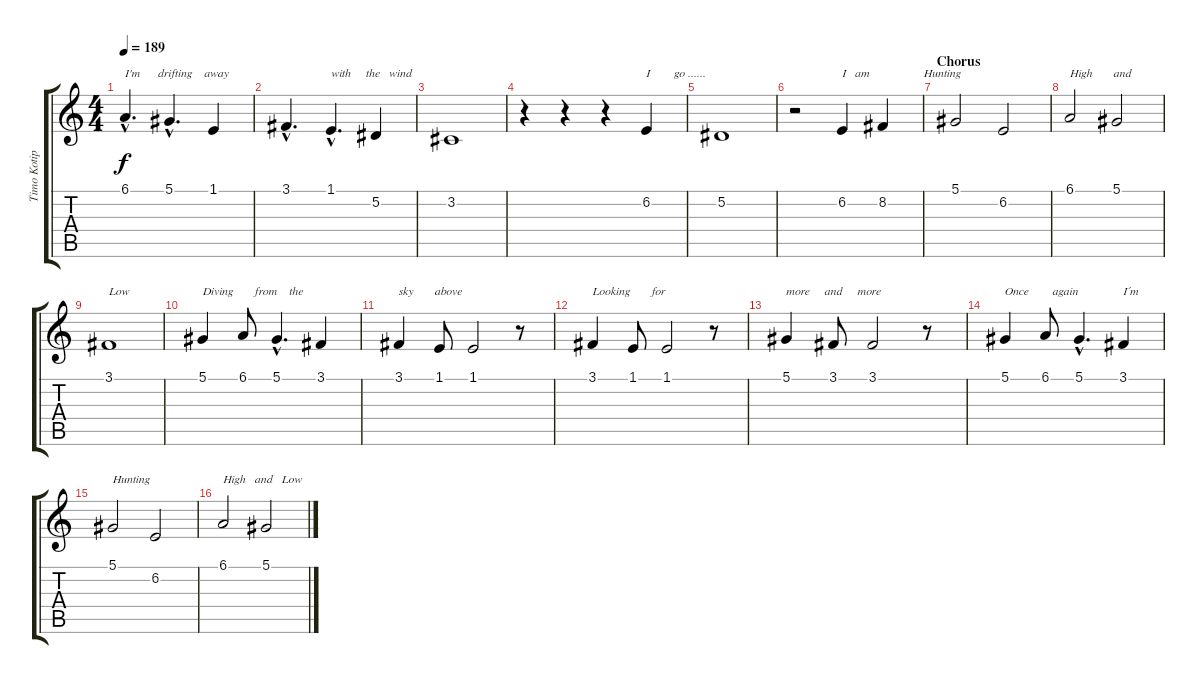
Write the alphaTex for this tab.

\track ("Timo Kotipelto" "Timo Kotip") {instrument stringensemble1}
\staff {score tabs}
\tuning (Eb4 Bb3 Gb3 Db3 Ab2 Eb2) {hide}
\ts (4 4)
\tempo 189
\clef g2
\ks c
6.1{hac}.4{d txt "I'm      drifting    away " dy f} 5.1{hac}.4{d} 1.1.4 |
3.1{hac}.4{d} 1.1{hac}.4{d txt "with     the   wind "} 5.2.4 |
3.2.1 |
r.4 r.4 r.4 6.2.4{txt "I        go ......"} |
5.2.1 |
r.2 6.2.4{txt "I   am                  Hunting"} 8.2.4 |
\section ("" "Chorus")
5.1.2 6.2.2 |
6.1.2{txt "High       and"} 5.1.2 |
3.1.1{txt "Low"} |
5.1.4{txt "Diving       from    the"} 6.1.8 5.1{hac}.4{d} 3.1.4 |
3.1.4{txt "sky       above"} 1.1.8 1.1.2 r.8 |
3.1.4{txt "Looking       for"} 1.1.8 1.1.2 r.8 |
5.1.4{txt "more     and     more"} 3.1.8 3.1.2 r.8 |
5.1.4{txt "Once        again"} 6.1.8 5.1{hac}.4{d} 3.1.4{txt "I´m"} |
5.1.2{txt "Hunting"} 6.2.2 |
6.1.2{txt "High   and   Low"} 5.1.2
